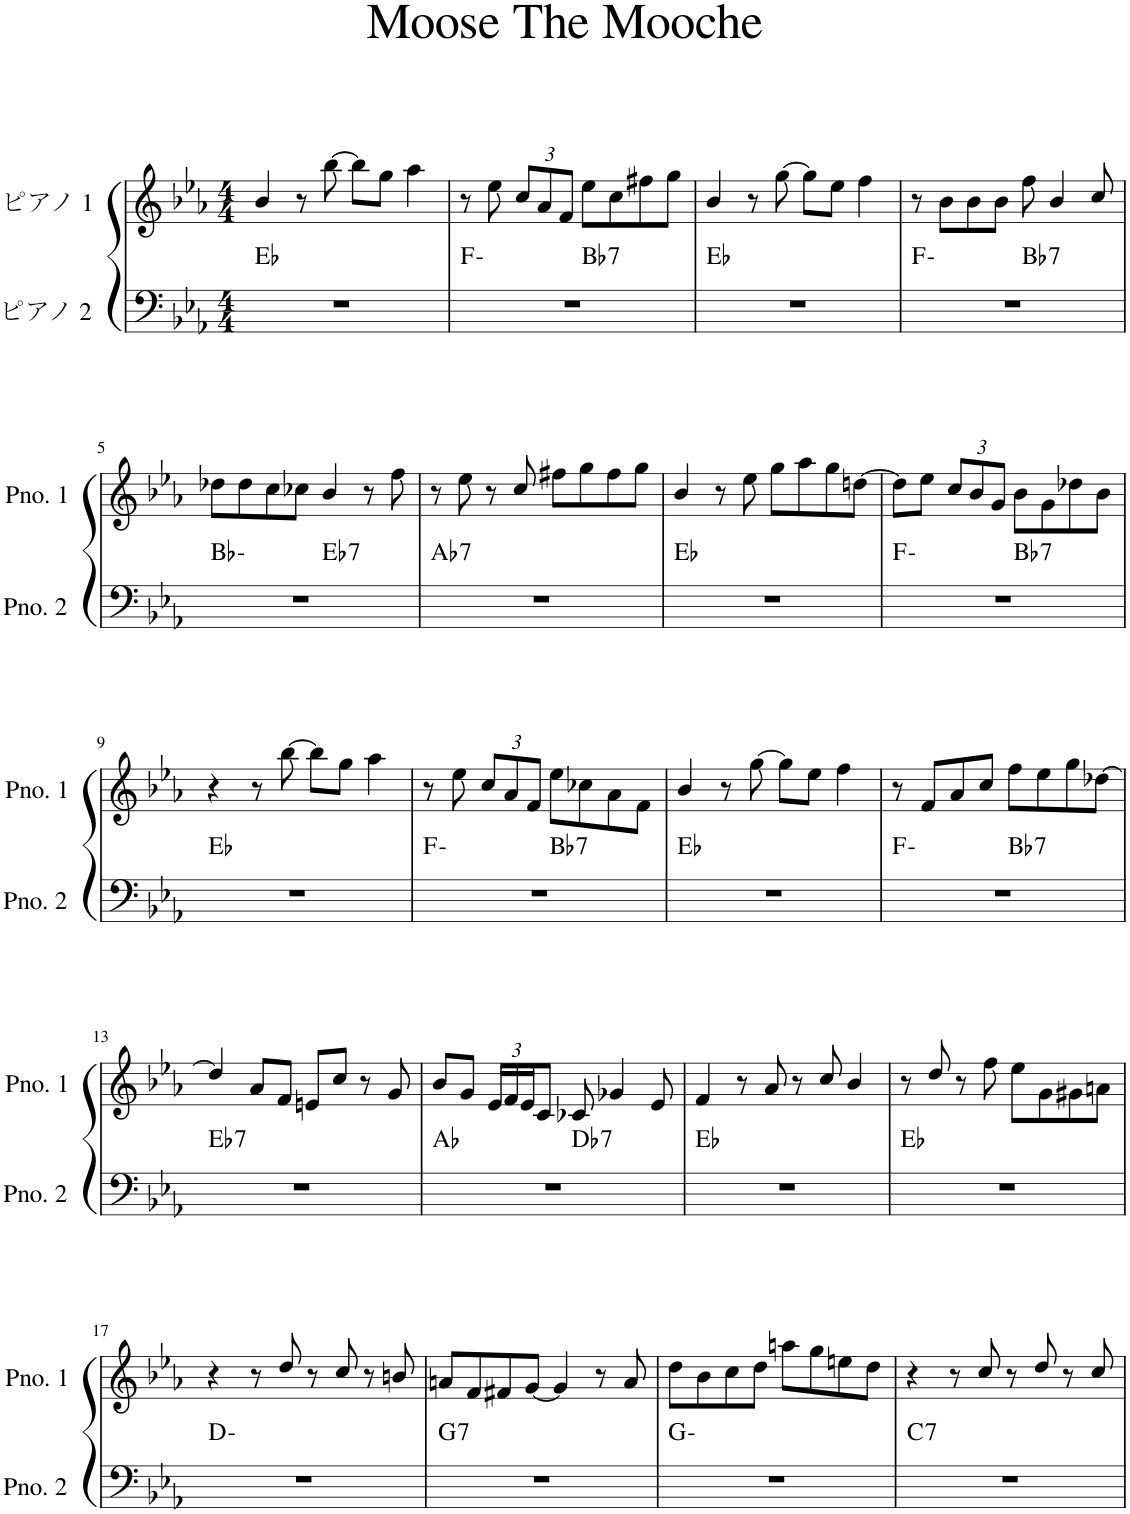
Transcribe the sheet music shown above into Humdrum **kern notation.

**kern	**harte	**kern
*part2	*part2	*part1
*staff2	*	*staff1
*I"ピアノ 2	*	*I"ピアノ 1
*clefF4	*	*clefG2
*k[b-e-a-]	*	*k[b-e-a-]
*M4/4	*	*M4/4
=1	=1	=1
1r	Eb:maj	4b-/
.	.	8r
.	.	[8bb-\
.	.	8bb-\L]
.	.	8gg\J
.	.	4aa-\
=2	=2	=2
*^	*	*
1r	2ryy	F:min	8r
.	.	.	8ee-\
*	*	*	*Xbrackettup
.	.	.	12cc/L
.	.	.	12a-/
.	.	.	12f/J
!	!	!LO:H:kt=7	!
.	2ryy	Bb:7	8ee-\L
.	.	.	8cc\
.	.	.	8ff#X\
.	.	.	8gg\J
*v	*v	*	*
=3	=3	=3
1r	Eb:maj	4b-/
.	.	8r
.	.	[8gg\
.	.	8gg\L]
.	.	8ee-\J
.	.	4ff\
=4	=4	=4
*^	*	*
1r	2ryy	F:min	8r
.	.	.	8b-\L
.	.	.	8b-\
.	.	.	8b-\J
!	!	!LO:H:kt=7	!
.	2ryy	Bb:7	8ff\
.	.	.	4b-/
.	.	.	8cc/
!!LO:LB:g=z
=5	=5	=5	=5
1r	2ryy	Bb:min	8dd-X\L
.	.	.	8dd-\
.	.	.	8cc\
.	.	.	8cc-X\J
!	!	!LO:H:kt=7	!
.	2ryy	Eb:7	4b-/
.	.	.	8r
.	.	.	8ff\
=6	=6	=6	=6
!	!	!LO:H:kt=7	!
*v	*v	*	*
1r	Ab:7	8r
.	.	8ee-\
.	.	8r
.	.	8cc/
.	.	8ff#X\L
.	.	8gg\
.	.	8ff#\
.	.	8gg\J
=7	=7	=7
1r	Eb:maj	4b-/
.	.	8r
.	.	8ee-\
.	.	8gg\L
.	.	8aa-\
.	.	8gg\
.	.	[8ddn\J
=8	=8	=8
*^	*	*
1r	2ryy	F:min	8dd\L]
.	.	.	8ee-\J
.	.	.	12cc/L
.	.	.	12b-/
.	.	.	12g/J
!	!	!LO:H:kt=7	!
.	2ryy	Bb:7	8b-\L
.	.	.	8g\
.	.	.	8dd-X\
.	.	.	8b-\J
*v	*v	*	*
!!LO:LB:g=z
=9	=9	=9
1r	Eb:maj	4r
.	.	8r
.	.	[8bb-\
.	.	8bb-\L]
.	.	8gg\J
.	.	4aa-\
=10	=10	=10
*^	*	*
1r	2ryy	F:min	8r
.	.	.	8ee-\
.	.	.	12cc/L
.	.	.	12a-/
.	.	.	12f/J
!	!	!LO:H:kt=7	!
.	2ryy	Bb:7	8ee-\L
.	.	.	8cc-X\
.	.	.	8a-\
.	.	.	8f\J
*v	*v	*	*
=11	=11	=11
1r	Eb:maj	4b-/
.	.	8r
.	.	[8gg\
.	.	8gg\L]
.	.	8ee-\J
.	.	4ff\
=12	=12	=12
*^	*	*
1r	2ryy	F:min	8r
.	.	.	8f/L
.	.	.	8a-/
.	.	.	8cc/J
!	!	!LO:H:kt=7	!
.	2ryy	Bb:7	8ff\L
.	.	.	8ee-\
.	.	.	8gg\
.	.	.	[8dd-X\J
!!LO:LB:g=z
=13	=13	=13	=13
!	!	!LO:H:kt=7	!
*v	*v	*	*
1r	Eb:7	4dd-/]
.	.	8a-/L
.	.	8f/J
.	.	8en/L
.	.	8cc/J
.	.	8r
.	.	8g/
=14	=14	=14
*^	*	*
1r	2ryy	Ab:maj	8b-/L
.	.	.	8g/J
.	.	.	24e-/LL
.	.	.	24f/
.	.	.	24e-/J
.	.	.	8c/J
!	!	!LO:H:kt=7	!
.	2ryy	Db:7	8c-X/
.	.	.	4g-X/
.	.	.	8e-/
*v	*v	*	*
=15	=15	=15
1r	Eb:maj	4f/
.	.	8r
.	.	8a-/
.	.	8r
.	.	8cc/
.	.	4b-/
=16	=16	=16
1r	Eb:maj	8r
.	.	8dd/
.	.	8r
.	.	8ff\
.	.	8ee-\L
.	.	8g\
.	.	8g#X\
.	.	8an\J
!!LO:LB:g=z
=17	=17	=17
1r	D:min	4r
.	.	8r
.	.	8dd/
.	.	8r
.	.	8cc/
.	.	8r
.	.	8bn/
=18	=18	=18
!	!LO:H:kt=7	!
1r	G:7	8an/L
.	.	8f/
.	.	8f#X/
.	.	[8g/J
.	.	4g/]
.	.	8r
.	.	8a/
=19	=19	=19
1r	G:min	8dd\L
.	.	8b-\
.	.	8cc\
.	.	8dd\J
.	.	8aan\L
.	.	8gg\
.	.	8een\
.	.	8dd\J
=20	=20	=20
!	!LO:H:kt=7	!
1r	C:7	4r
.	.	8r
.	.	8cc/
.	.	8r
.	.	8dd/
.	.	8r
.	.	8cc/
=	=	=
*-	*-	*-
